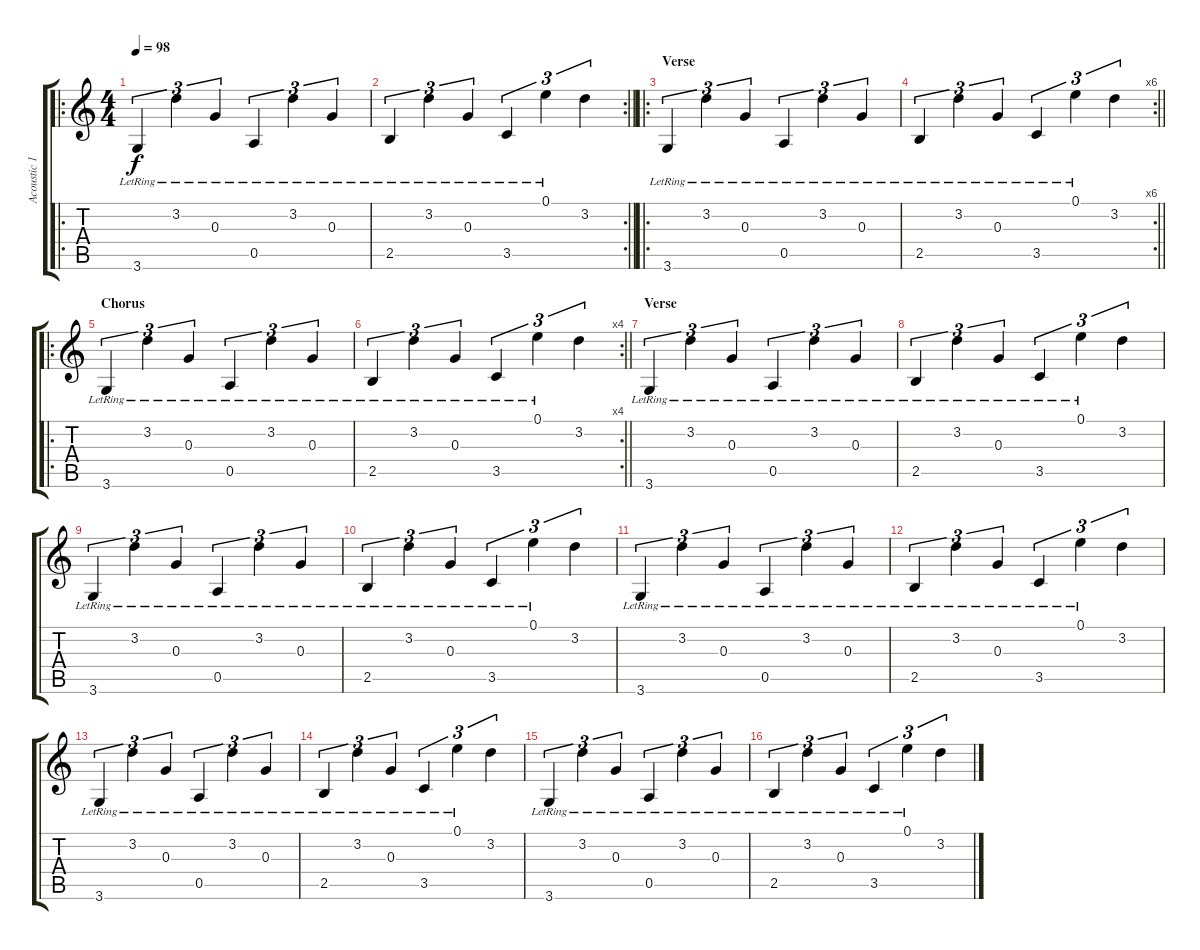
\track ("Acoustic 1" "Acoustic 1") {instrument acousticguitarsteel}
\staff {score tabs}
\tuning (E4 B3 G3 D3 A2 E2) {hide}
\ro
\ts (4 4)
\tempo 98
\clef g2
\ks c
3.6{lr}.4{tu (3 2) dy f instrument acousticguitarsteel} 3.2{lr}.4{tu (3 2)} 0.3{lr}.4{tu (3 2)} 0.5{lr}.4{tu (3 2)} 3.2{lr}.4{tu (3 2)} 0.3{lr}.4{tu (3 2)} |
\rc 2
\barLineRight lightlight
2.5{lr}.4{tu (3 2)} 3.2{lr}.4{tu (3 2)} 0.3{lr}.4{tu (3 2)} 3.5{lr}.4{tu (3 2)} 0.1{lr}.4{tu (3 2)} 3.2.4{tu (3 2)} |
\ro
\section ("" "Verse")
3.6{lr}.4{tu (3 2)} 3.2{lr}.4{tu (3 2)} 0.3{lr}.4{tu (3 2)} 0.5{lr}.4{tu (3 2)} 3.2{lr}.4{tu (3 2)} 0.3{lr}.4{tu (3 2)} |
\rc 6
\barLineRight lightlight
2.5{lr}.4{tu (3 2)} 3.2{lr}.4{tu (3 2)} 0.3{lr}.4{tu (3 2)} 3.5{lr}.4{tu (3 2)} 0.1{lr}.4{tu (3 2)} 3.2.4{tu (3 2)} |
\ro
\section ("" "Chorus")
3.6{lr}.4{tu (3 2)} 3.2{lr}.4{tu (3 2)} 0.3{lr}.4{tu (3 2)} 0.5{lr}.4{tu (3 2)} 3.2{lr}.4{tu (3 2)} 0.3{lr}.4{tu (3 2)} |
\rc 4
\barLineRight lightlight
2.5{lr}.4{tu (3 2)} 3.2{lr}.4{tu (3 2)} 0.3{lr}.4{tu (3 2)} 3.5{lr}.4{tu (3 2)} 0.1{lr}.4{tu (3 2)} 3.2.4{tu (3 2)} |
\section ("" "Verse")
3.6{lr}.4{tu (3 2)} 3.2{lr}.4{tu (3 2)} 0.3{lr}.4{tu (3 2)} 0.5{lr}.4{tu (3 2)} 3.2{lr}.4{tu (3 2)} 0.3{lr}.4{tu (3 2)} |
2.5{lr}.4{tu (3 2)} 3.2{lr}.4{tu (3 2)} 0.3{lr}.4{tu (3 2)} 3.5{lr}.4{tu (3 2)} 0.1{lr}.4{tu (3 2)} 3.2.4{tu (3 2)} |
3.6{lr}.4{tu (3 2)} 3.2{lr}.4{tu (3 2)} 0.3{lr}.4{tu (3 2)} 0.5{lr}.4{tu (3 2)} 3.2{lr}.4{tu (3 2)} 0.3{lr}.4{tu (3 2)} |
2.5{lr}.4{tu (3 2)} 3.2{lr}.4{tu (3 2)} 0.3{lr}.4{tu (3 2)} 3.5{lr}.4{tu (3 2)} 0.1{lr}.4{tu (3 2)} 3.2.4{tu (3 2)} |
3.6{lr}.4{tu (3 2)} 3.2{lr}.4{tu (3 2)} 0.3{lr}.4{tu (3 2)} 0.5{lr}.4{tu (3 2)} 3.2{lr}.4{tu (3 2)} 0.3{lr}.4{tu (3 2)} |
2.5{lr}.4{tu (3 2)} 3.2{lr}.4{tu (3 2)} 0.3{lr}.4{tu (3 2)} 3.5{lr}.4{tu (3 2)} 0.1{lr}.4{tu (3 2)} 3.2.4{tu (3 2)} |
3.6{lr}.4{tu (3 2)} 3.2{lr}.4{tu (3 2)} 0.3{lr}.4{tu (3 2)} 0.5{lr}.4{tu (3 2)} 3.2{lr}.4{tu (3 2)} 0.3{lr}.4{tu (3 2)} |
2.5{lr}.4{tu (3 2)} 3.2{lr}.4{tu (3 2)} 0.3{lr}.4{tu (3 2)} 3.5{lr}.4{tu (3 2)} 0.1{lr}.4{tu (3 2)} 3.2.4{tu (3 2)} |
3.6{lr}.4{tu (3 2)} 3.2{lr}.4{tu (3 2)} 0.3{lr}.4{tu (3 2)} 0.5{lr}.4{tu (3 2)} 3.2{lr}.4{tu (3 2)} 0.3{lr}.4{tu (3 2)} |
2.5{lr}.4{tu (3 2)} 3.2{lr}.4{tu (3 2)} 0.3{lr}.4{tu (3 2)} 3.5{lr}.4{tu (3 2)} 0.1{lr}.4{tu (3 2)} 3.2.4{tu (3 2)}
